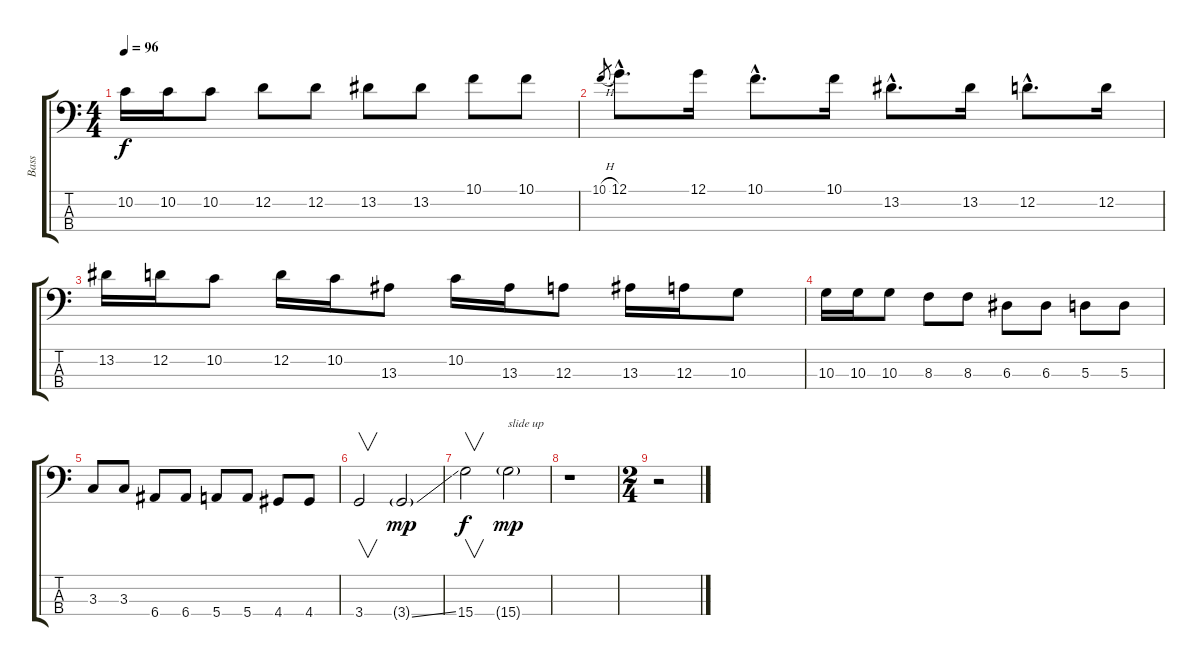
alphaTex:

\track ("Bass" "Bass") {instrument electricbassfinger}
\staff {score tabs}
\tuning (G2 D2 A1 E1) {hide}
\ts (4 4)
\tempo 96
\clef f4
\ks c
10.2.16{dy f} 10.2.16 10.2.8 12.2.8 12.2.8 13.2.8 13.2.8 10.1.8 10.1.8 |
10.1{h}.8{gr} 12.1{hac}.8{d} 12.1.16 10.1{hac}.8{d} 10.1.16 13.2{hac}.8{d} 13.2.16 12.2{hac}.8{d} 12.2.16 |
13.2.16 12.2.16 10.2.8 12.2.16 10.2.16 13.3.8 10.2.16 13.3.16 12.3.8 13.3.16 12.3.16 10.3.8 |
10.3.16 10.3.16 10.3.8 8.3.8 8.3.8 6.3.8 6.3.8 5.3.8 5.3.8 |
3.3.8 3.3.8 6.4.8 6.4.8 5.4.8 5.4.8 4.4.8 4.4.8 |
3.4.2{v} 3.4{ss g}.2{dy mp} |
15.4.2{v dy f} 15.4{g}.2{txt "slide up" dy mp} |
r.1 |
\ts (2 4)
r.2
